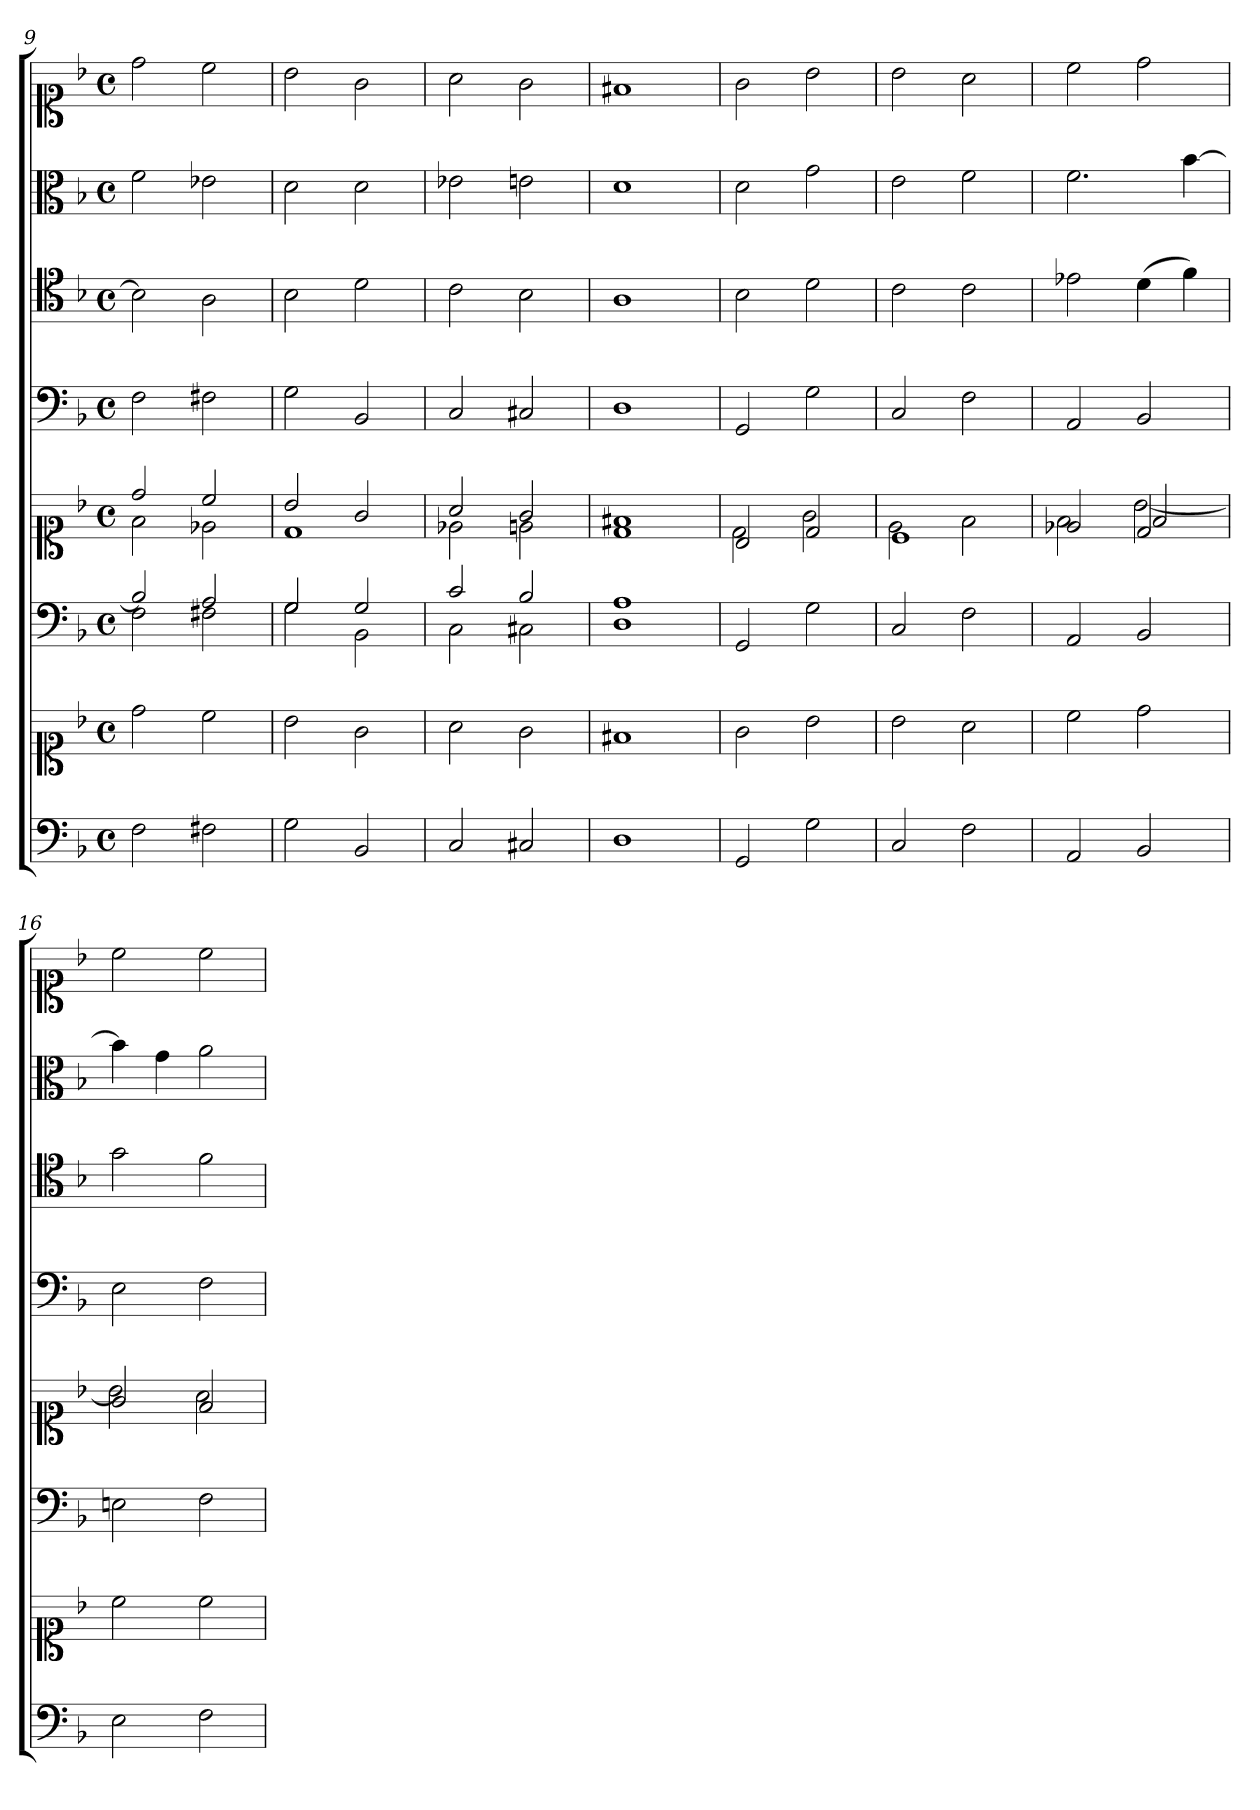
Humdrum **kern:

**kern	**kern	**kern	**kern	**kern	**kern	**kern	**kern
*part6	*part6	*part5	*part5	*part4	*part3	*part2	*part1
*staff8	*staff7	*staff6	*staff5	*staff4	*staff3	*staff2	*staff1
*clefF4	*clefC1	*clefF4	*clefC1	*clefF4	*clefC4	*clefC3	*clefC1
*k[b-]	*k[b-]	*k[b-]	*k[b-]	*k[b-]	*k[b-]	*k[b-]	*k[b-]
*F:	*F:	*F:	*F:	*F:	*F:	*F:	*F:
*M4/4	*M4/4	*M4/4	*M4/4	*M4/4	*M4/4	*M4/4	*M4/4
*met(c)	*met(c)	*met(c)	*met(c)	*met(c)	*met(c)	*met(c)	*met(c)
=9	=9	=9	=9	=9	=9	=9	=9
*	*	*^	*^	*	*	*	*
2F	2dd	2B-]	2F	2dd	2f	2F	2B-]	2f	2dd
2F#X	2cc	2A	2F#X	2cc	2e-X	2F#X	2A	2e-X	2cc
=10	=10	=10	=10	=10	=10	=10	=10	=10	=10
2G	2b-	2G	2G	2b-	1d	2G	2B-	2d	2b-
2BB-	2g	2G	2BB-	2g	.	2BB-	2d	2d	2g
=11	=11	=11	=11	=11	=11	=11	=11	=11	=11
2C	2a	2c	2C	2a	2e-X	2C	2c	2e-X	2a
2C#X	2g	2B-	2C#X	2g	2en	2C#X	2B-	2en	2g
=12	=12	=12	=12	=12	=12	=12	=12	=12	=12
1D	1f#X	1A	1D	1f#X	1d	1D	1A	1d	1f#X
*	*	*v	*v	*	*	*	*	*	*
=13	=13	=13	=13	=13	=13	=13	=13	=13
2GG	2g	2GG	2B-	2d	2GG	2B-	2d	2g
2G	2b-	2G	2d	2g	2G	2d	2g	2b-
=14	=14	=14	=14	=14	=14	=14	=14	=14
2C	2b-	2C	1c	2e	2C	2c	2e	2b-
2F	2a	2F	.	2f	2F	2c	2f	2a
=15	=15	=15	=15	=15	=15	=15	=15	=15
*	*	*	*	*^	*	*	*	*
2AA	2cc	2AA	2e-X	2f	2ryy	2AA	2e-X	2.f	2cc
2BB-	2dd	2BB-	2d	[2b-	2f/	2BB-	(4d	.	2dd
.	.	.	.	.	.	.	4f)	[4b-	.
*	*	*	*	*v	*v	*	*	*	*
=16	=16	=16	=16	=16	=16	=16	=16	=16
2E	2cc	2En	2g	2b-]	2E	2g	4b-]	2cc
.	.	.	.	.	.	.	4g	.
2F	2cc	2F	2f	2a	2F	2f	2a	2cc
*	*	*	*v	*v	*	*	*	*
=	=	=	=	=	=	=	=
*-	*-	*-	*-	*-	*-	*-	*-
